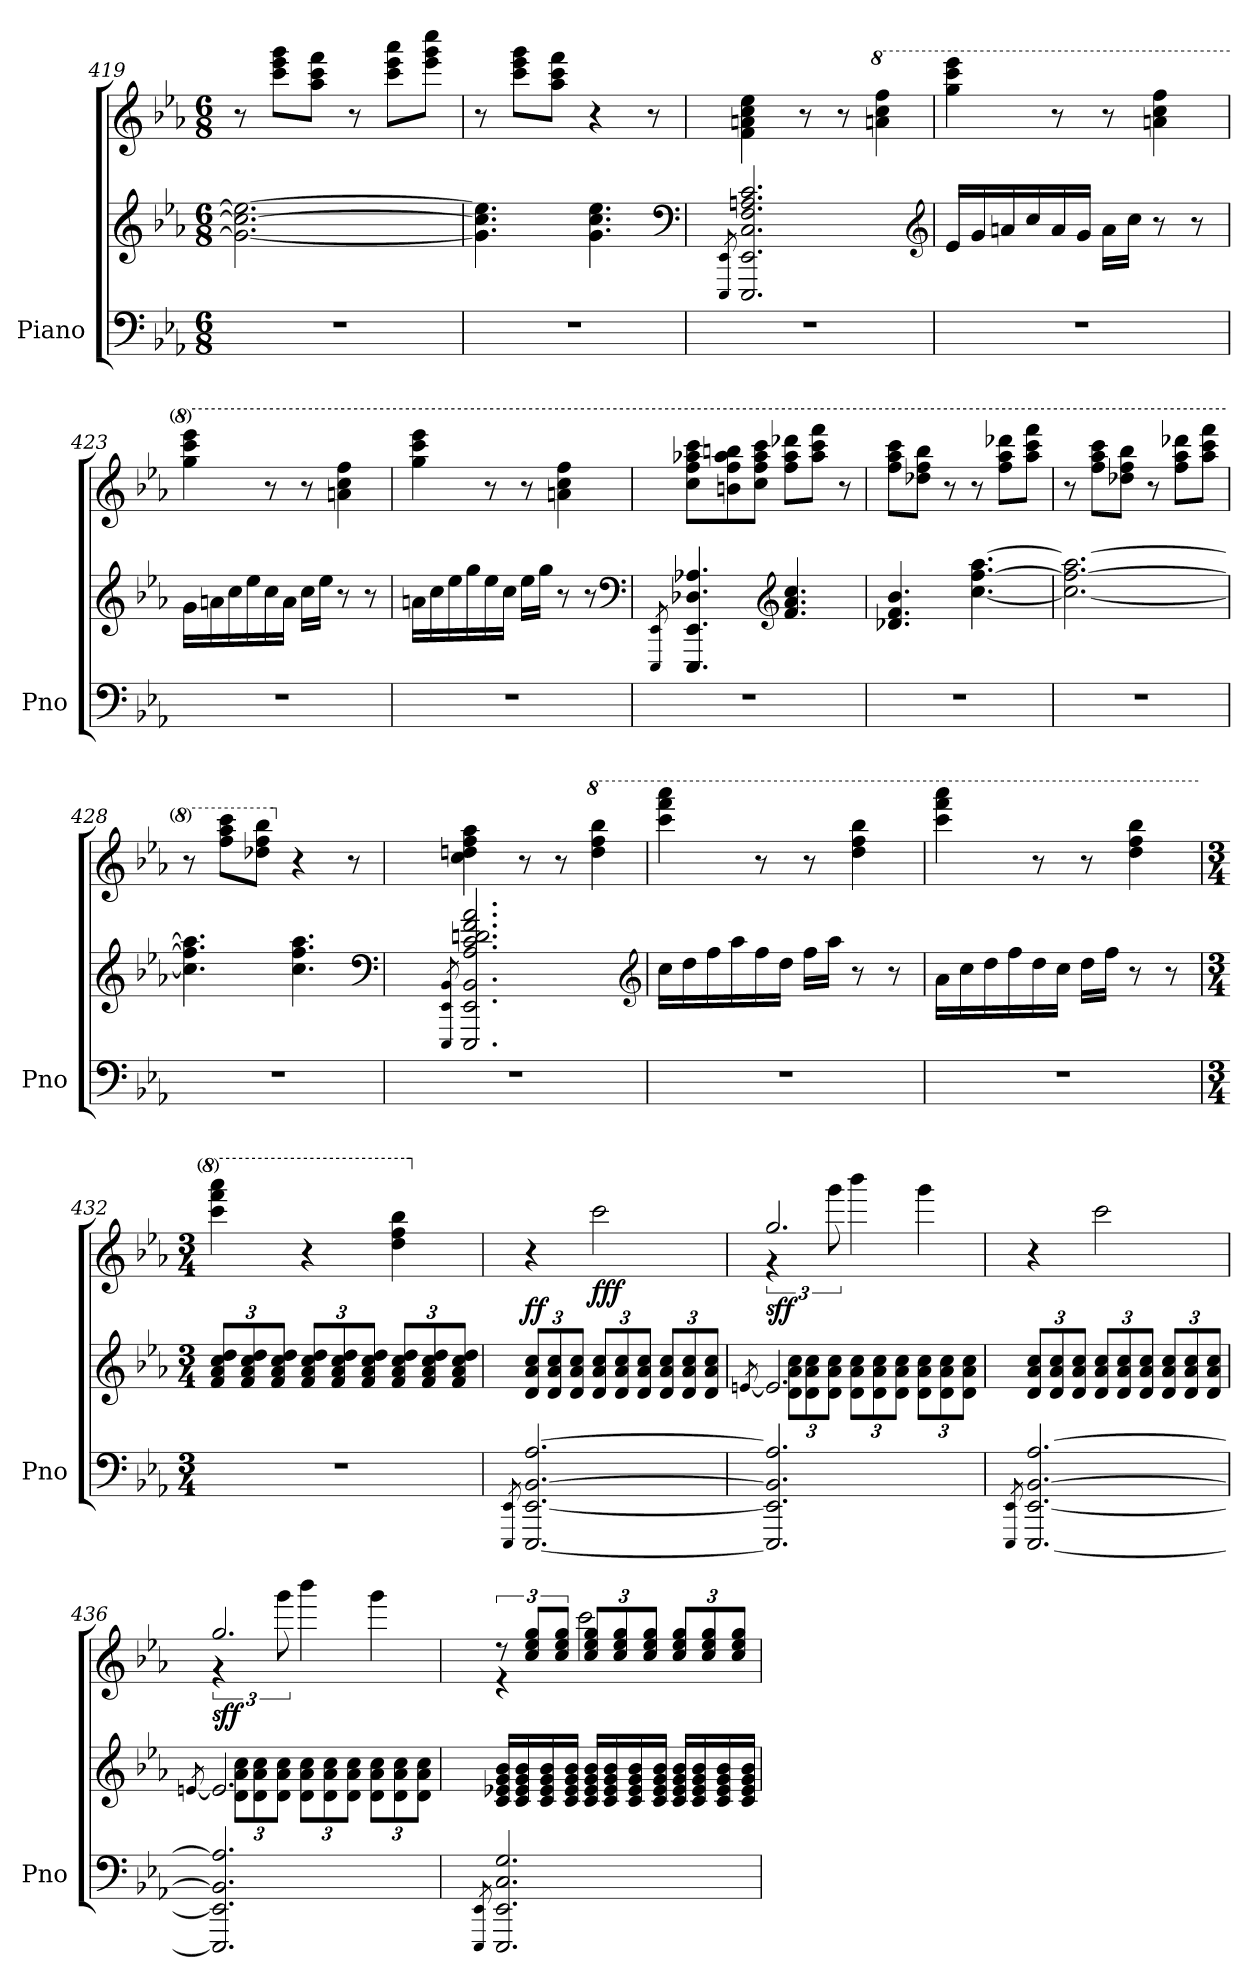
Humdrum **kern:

**kern	**kern	**kern	**dynam
*part1	*part1	*part1	*part1
*staff3	*staff2	*staff1	*staff1/2/3
*I"Piano	*	*	*
*I'Pno	*	*	*
*clefF4	*clefG2	*clefG2	*
*k[b-e-a-]	*k[b-e-a-]	*k[b-e-a-]	*
*M6/8	*M6/8	*M6/8	*
=419	=419	=419	=419
2.r	2.g_ 2.cc_ 2.ee-_	8r	.
.	.	8ccc 8eee- 8gggL	.
.	.	8aa- 8ccc 8fffJ	.
.	.	8r	.
.	.	8ccc 8eee- 8aaa-L	.
.	.	8eee- 8ggg 8ccccJ	.
=420	=420	=420	=420
2.r	4.g] 4.cc] 4.ee-]	8r	.
.	.	8ccc 8eee- 8gggL	.
.	.	8aa- 8ccc 8fffJ	.
.	4.g 4.cc 4.ee-	4r	.
.	.	8r	.
*	*clefF4	*	*
=421	=421	=421	=421
.	8qEEE- 8qEE-	.	.
2.r	2.EEE-] 2.EE-] 2.C 2.F 2.An 2.c	4f 4an 4cc 4ee-	.
.	.	8r	.
.	.	8r	.
*	*	*8va	*
.	.	4aan 4ccc 4fff	.
*	*clefG2	*	*
=422	=422	=422	=422
2.r	16e-LL	4ggg 4cccc 4eeee-	.
.	16g	.	.
.	16an	.	.
.	16cc	.	.
.	16a	8r	.
.	16gJJ	.	.
.	16aLL	8r	.
.	16ccJJ	.	.
.	8r	4aan 4ccc 4fff	.
.	8r	.	.
=423	=423	=423	=423
2.r	16gLL	4ggg 4cccc 4eeee-	.
.	16an	.	.
.	16cc	.	.
.	16ee-	.	.
.	16cc	8r	.
.	16aJJ	.	.
.	16ccLL	8r	.
.	16ee-JJ	.	.
.	8r	4aan 4ccc 4fff	.
.	8r	.	.
=424	=424	=424	=424
2.r	16anLL	4ggg 4cccc 4eeee-	.
.	16cc	.	.
.	16ee-	.	.
.	16gg	.	.
.	16ee-	8r	.
.	16ccJJ	.	.
.	16ee-LL	8r	.
.	16ggJJ	.	.
.	8r	4aan 4ccc 4fff	.
.	8r	.	.
*	*clefF4	*	*
=425	=425	=425	=425
.	8qEEE- 8qEE-	.	.
2.r	4.EEE-] 4.EE-] 4.D-X 4.A-X	8ccc 8fff 8aaa-X 8ccccL	.
.	.	8bbn 8fff 8aaa- 8bbbn	.
.	.	8ccc 8fff 8aaa- 8ccccJ	.
*	*clefG2	*	*
.	4.f 4.a- 4.cc	8fff 8aaa- 8dddd-XL	.
.	.	8aaa- 8cccc 8ffffJ	.
.	.	8r	.
=426	=426	=426	=426
2.r	4.d-X 4.f 4.b-	8fff 8aaa- 8ccccL	.
.	.	8ddd-X 8fff 8bbb-J	.
.	.	8r	.
.	[4.cc [4.ff [4.aa-	8r	.
.	.	8fff 8aaa- 8dddd-XL	.
.	.	8aaa- 8cccc 8ffffJ	.
=427	=427	=427	=427
2.r	2.cc_ 2.ff_ 2.aa-_	8r	.
.	.	8fff 8aaa- 8ccccL	.
.	.	8ddd-X 8fff 8bbb-J	.
.	.	8r	.
.	.	8fff 8aaa- 8dddd-XL	.
.	.	8aaa- 8cccc 8ffffJ	.
=428	=428	=428	=428
2.r	4.cc] 4.ff] 4.aa-]	8r	.
.	.	8fff 8aaa- 8ccccL	.
.	.	8ddd-X 8fff 8bbb-J	.
*	*	*X8va	*
.	4.cc 4.ff 4.aa-	4r	.
.	.	8r	.
*	*clefF4	*	*
=429	=429	=429	=429
.	8qEEE- 8qEE- 8qBB-	.	.
2.r	2.EEE-] 2.EE-] 2.BB-] 2.A- 2.c 2.dn 2.f 2.a-	4cc 4ddn 4ff 4aa-	.
.	.	8r	.
.	.	8r	.
*	*	*8va	*
.	.	4ddd 4fff 4bbb-	.
*	*clefG2	*	*
=430	=430	=430	=430
2.r	16ccLL	4cccc 4ffff 4aaaa-	.
.	16dd	.	.
.	16ff	.	.
.	16aa-	.	.
.	16ff	8r	.
.	16ddJJ	.	.
.	16ffLL	8r	.
.	16aa-JJ	.	.
.	8r	4ddd 4fff 4bbb-	.
.	8r	.	.
=431	=431	=431	=431
2.r	16a-LL	4cccc 4ffff 4aaaa-	.
.	16cc	.	.
.	16dd	.	.
.	16ff	.	.
.	16dd	8r	.
.	16ccJJ	.	.
.	16ddLL	8r	.
.	16ffJJ	.	.
.	8r	4ddd 4fff 4bbb-	.
.	8r	.	.
=432	=432	=432	=432
*M3/4	*M3/4	*M3/4	*
2.r	12f 12a- 12cc 12ddL	4cccc 4ffff 4aaaa-	.
.	12f 12a- 12cc 12dd	.	.
.	12f 12a- 12cc 12ddJ	.	.
.	12f 12a- 12cc 12ddL	4r	.
.	12f 12a- 12cc 12dd	.	.
.	12f 12a- 12cc 12ddJ	.	.
.	12f 12a- 12cc 12ddL	4ddd 4fff 4bbb-	.
.	12f 12a- 12cc 12dd	.	.
.	12f 12a- 12cc 12ddJ	.	.
=433	=433	=433	=433
8qEEE- 8qEE-	.	.	.
*	*	*X8va	*
!	!	!	!LO:DY:c=2
2.EEE-_ 2.EE-_ [2.BB- [2.A-	12d 12a- 12ccL	4r	ff
.	12d 12a- 12cc	.	.
.	12d 12a- 12ccJ	.	.
.	12d 12a- 12ccL	2ccc	fff
.	12d 12a- 12cc	.	.
.	12d 12a- 12ccJ	.	.
.	12d 12a- 12ccL	.	.
.	12d 12a- 12cc	.	.
.	12d 12a- 12ccJ	.	.
=434	=434	=434	=434
.	[8qen	.	.
*	*^	*^	*
!	!	!	!	!	!LO:DY:c=2
2.EEE-] 2.EE-] 2.BB-] 2.A-]	2.e]	12d 12a- 12ccL	2.gg	6r	sff
.	.	12d 12a- 12cc	.	.	.
.	.	12d 12a- 12ccJ	.	12ggg	.
.	.	12d 12a- 12ccL	.	4bbb-	.
.	.	12d 12a- 12cc	.	.	.
.	.	12d 12a- 12ccJ	.	.	.
.	.	12d 12a- 12ccL	.	4ggg	.
.	.	12d 12a- 12cc	.	.	.
.	.	12d 12a- 12ccJ	.	.	.
*	*v	*v	*	*	*
*	*	*v	*v	*
=435	=435	=435	=435
8qEEE- 8qEE-	.	.	.
2.EEE-_ 2.EE-_ [2.BB- [2.A-	12d 12a- 12ccL	4r	.
.	12d 12a- 12cc	.	.
.	12d 12a- 12ccJ	.	.
.	12d 12a- 12ccL	2ccc	.
.	12d 12a- 12cc	.	.
.	12d 12a- 12ccJ	.	.
.	12d 12a- 12ccL	.	.
.	12d 12a- 12cc	.	.
.	12d 12a- 12ccJ	.	.
=436	=436	=436	=436
.	[8qen	.	.
*	*^	*^	*
!	!	!	!	!	!LO:DY:c=2
2.EEE-] 2.EE-] 2.BB-] 2.A-]	2.e]	12d 12a- 12ccL	2.gg	6r	sff
.	.	12d 12a- 12cc	.	.	.
.	.	12d 12a- 12ccJ	.	12ggg	.
.	.	12d 12a- 12ccL	.	4bbb-	.
.	.	12d 12a- 12cc	.	.	.
.	.	12d 12a- 12ccJ	.	.	.
.	.	12d 12a- 12ccL	.	4ggg	.
.	.	12d 12a- 12cc	.	.	.
.	.	12d 12a- 12ccJ	.	.	.
*	*v	*v	*	*	*
=437	=437	=437	=437	=437
8qEEE- 8qEE-	.	.	.	.
2.EEE-] 2.EE-] 2.C 2.G	16c 16e-X 16g 16b-LL	12r	4r	.
.	16c 16e- 16g 16b-	.	.	.
.	.	12cc 12ee- 12ggL	.	.
.	16c 16e- 16g 16b-	.	.	.
.	.	12cc 12ee- 12ggJ	.	.
.	16c 16e- 16g 16b-JJ	.	.	.
.	16c 16e- 16g 16b-LL	12cc 12ee- 12ggL	2ccc	.
.	16c 16e- 16g 16b-	.	.	.
.	.	12cc 12ee- 12gg	.	.
.	16c 16e- 16g 16b-	.	.	.
.	.	12cc 12ee- 12ggJ	.	.
.	16c 16e- 16g 16b-JJ	.	.	.
.	16c 16e- 16g 16b-LL	12cc 12ee- 12ggL	.	.
.	16c 16e- 16g 16b-	.	.	.
.	.	12cc 12ee- 12gg	.	.
.	16c 16e- 16g 16b-	.	.	.
.	.	12cc 12ee- 12ggJ	.	.
.	16c 16e- 16g 16b-JJ	.	.	.
*	*	*v	*v	*
=	=	=	=
*-	*-	*-	*-
